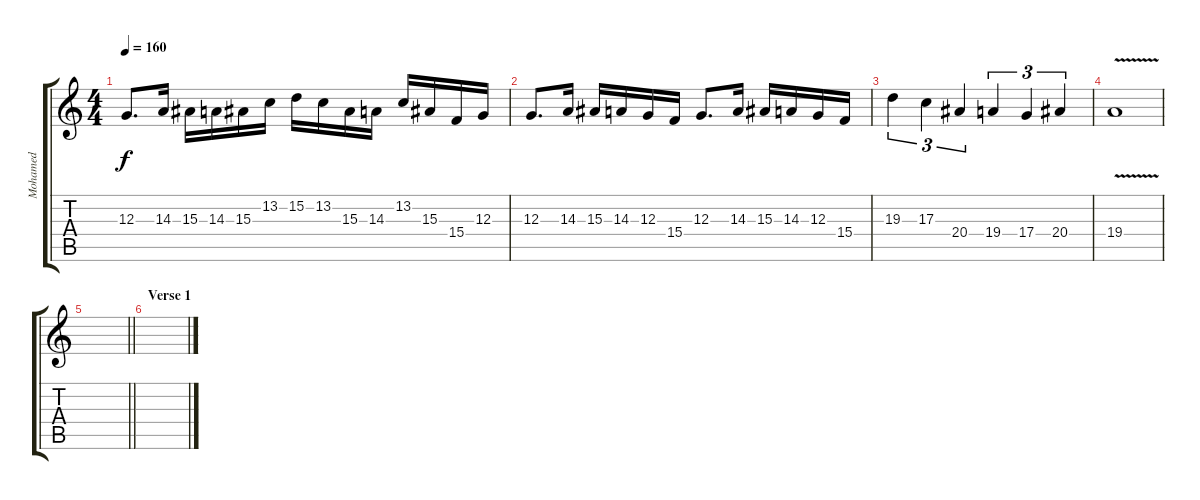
\track ("Mohamed" "Mohamed") {instrument violin}
\staff {score tabs}
\tuning (E4 B3 G3 D3 A2 E2) {hide}
\ts (4 4)
\tempo 160
\clef g2
\ks c
12.3.8{d dy f} 14.3.16 15.3.16 14.3.16 15.3.16 13.2.16 15.2.16 13.2.16 15.3.16 14.3.16 13.2.16 15.3.16 15.4.16 12.3.16 |
12.3.8{d} 14.3.16 15.3.16 14.3.16 12.3.16 15.4.16 12.3.8{d} 14.3.16 15.3.16 14.3.16 12.3.16 15.4.16 |
19.3.4{tu (3 2)} 17.3.4{tu (3 2)} 20.4.4{tu (3 2)} 19.4.4{tu (3 2)} 17.4.4{tu (3 2)} 20.4.4{tu (3 2)} |
19.4{v}.1 |
\barLineRight lightlight
|
\section ("" "Verse 1")
